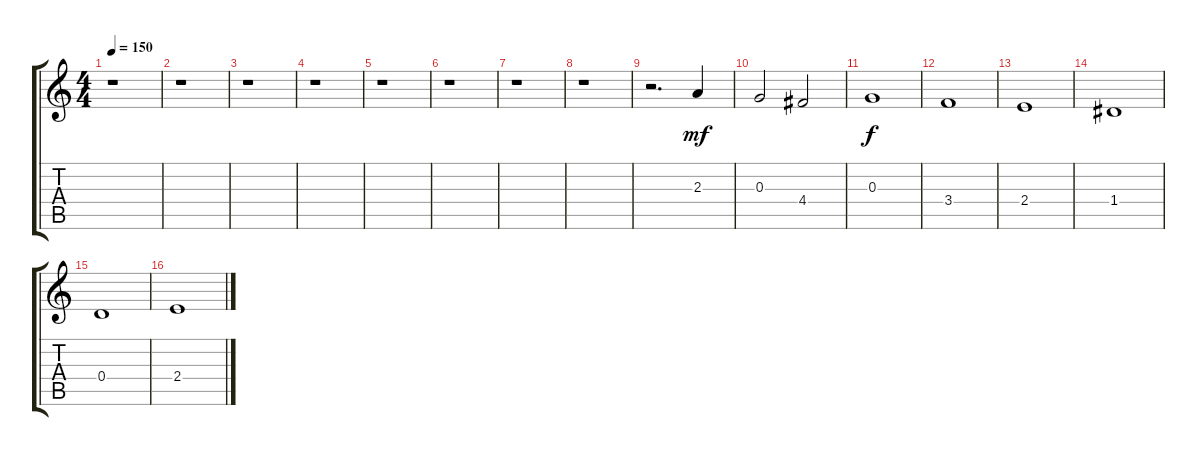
\track "" {instrument acousticguitarnylon}
\staff {score tabs}
\tuning (E4 B3 G3 D3 A2 E2) {hide}
\ts (4 4)
\tempo 150
\clef g2
\ks c
r.1{dy fff} |
r.1 |
r.1 |
r.1 |
r.1 |
r.1 |
r.1 |
r.1 |
r.2{d} 2.3.4{dy mf} |
0.3.2 4.4.2 |
0.3.1{dy f} |
3.4.1 |
2.4.1 |
1.4.1 |
0.4.1 |
2.4.1
